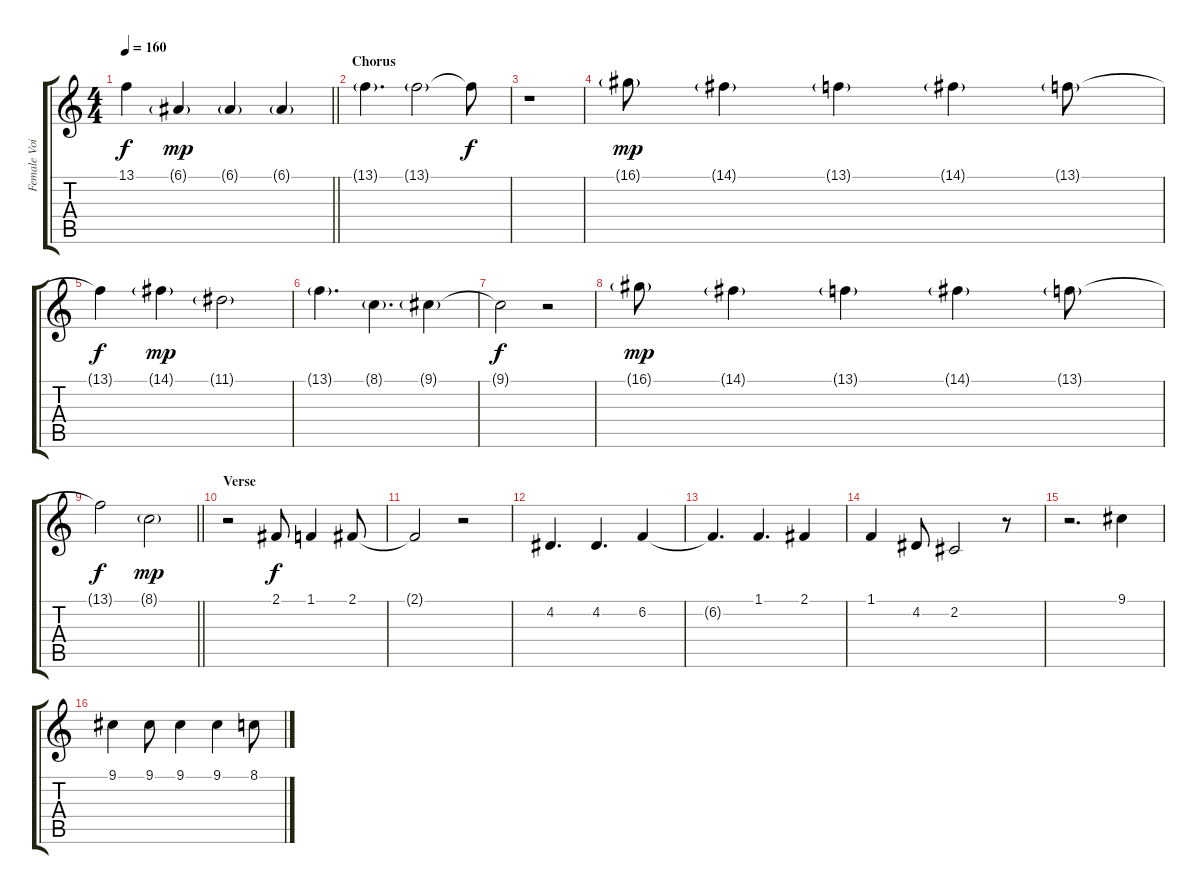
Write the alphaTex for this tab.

\track ("Female Voice" "Female Voi") {instrument lead6voice}
\staff {score tabs}
\tuning (E4 B3 G3 D3 A2 E2) {hide}
\ts (4 4)
\tempo 160
\clef g2
\barLineRight lightlight
\ks c
13.1{t}.4{dy f} 6.1{g}.4{dy mp} 6.1{g}.4 6.1{g}.4 |
\section ("" "Chorus ")
13.1{g}.4{d} 13.1{g}.2 13.1{t}.8{dy f} |
r.1 |
16.1{g}.8{dy mp} 14.1{g}.4 13.1{g}.4 14.1{g}.4 13.1{g}.8 |
13.1{t}.4{dy f} 14.1{g}.4{dy mp} 11.1{g}.2 |
13.1{g}.4{d} 8.1{g}.4{d} 9.1{g}.4 |
9.1{t}.2{dy f} r.2 |
16.1{g}.8{dy mp} 14.1{g}.4 13.1{g}.4 14.1{g}.4 13.1{g}.8 |
\barLineRight lightlight
13.1{t}.2{dy f} 8.1{g}.2{dy mp} |
\section ("" "Verse ")
r.2 2.1.8{dy f} 1.1.4 2.1.8 |
2.1{t}.2 r.2 |
4.2.4{d} 4.2.4{d} 6.2.4 |
6.2{t}.4{d} 1.1.4{d} 2.1.4 |
1.1.4 4.2.8 2.2.2 r.8 |
r.2{d} 9.1.4 |
9.1.4 9.1.8 9.1.4 9.1.4 8.1.8
